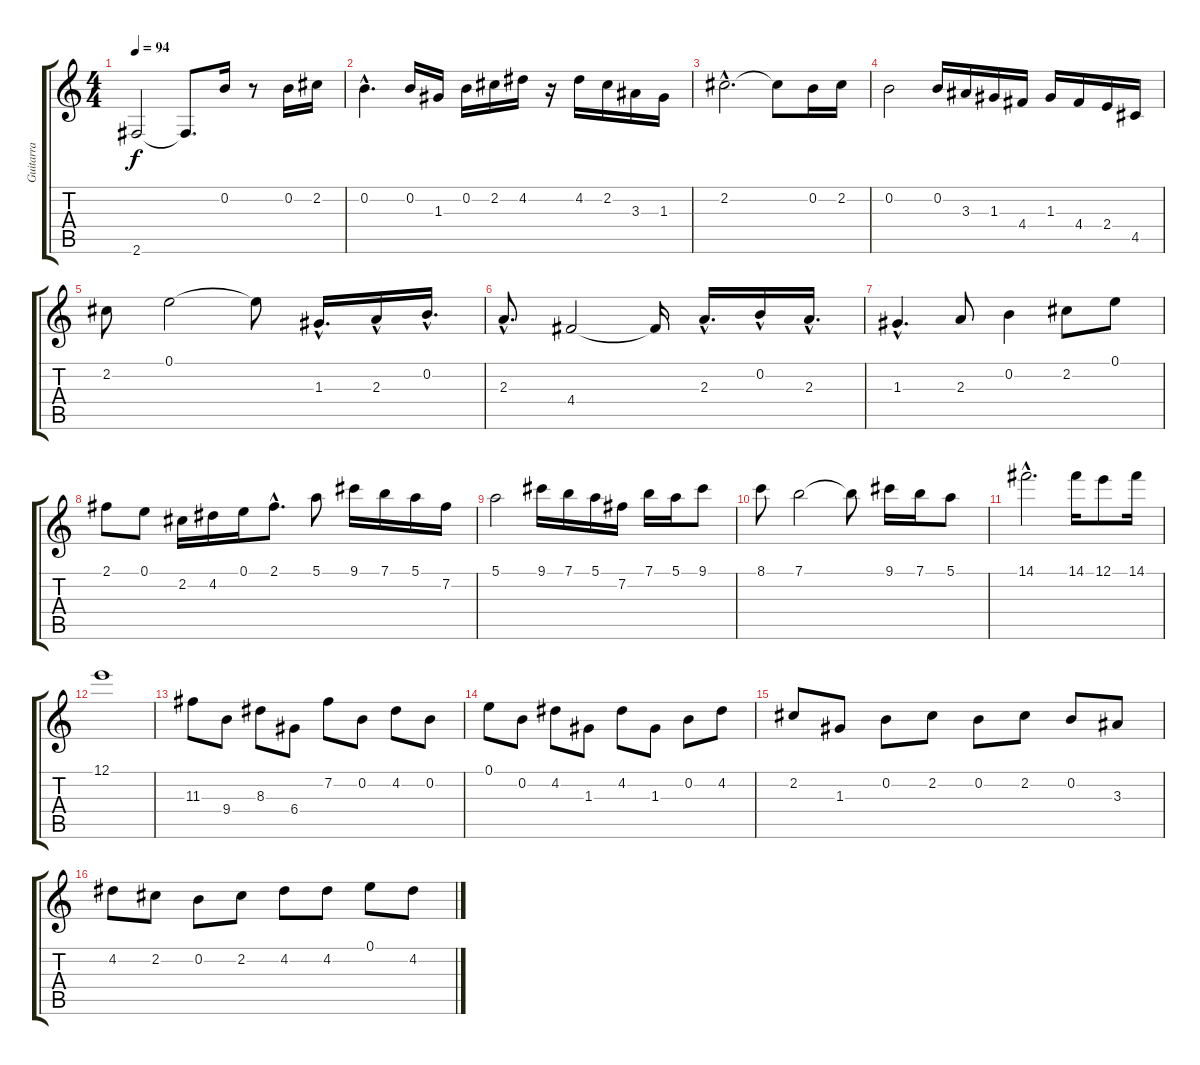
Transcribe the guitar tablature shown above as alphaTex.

\track ("Guitarra" "Guitarra") {instrument electricguitarjazz}
\staff {score tabs}
\tuning (E4 B3 G3 D3 A2 E2) {hide}
\ts (4 4)
\tempo 94
\clef g2
\ks c
2.6.2{dy f} 2.6{t}.8{d} 0.2.16 r.8 0.2.16 2.2.16 |
0.2{hac}.4{d} 0.2.16 1.3.16 0.2.16 2.2.16 4.2.16 r.16 4.2.16 2.2.16 3.3.16 1.3.16 |
2.2{hac}.2{d} 2.2{t}.8 0.2.16 2.2.16 |
0.2.2 0.2.16 3.3.16 1.3.16 4.4.16 1.3.16 4.4.16 2.4.16 4.5.16 |
2.2.8 0.1.2 0.1{t}.8 1.3{hac}.16{d} 2.3{hac}.16 0.2{hac}.16{d} |
2.3{hac}.8{d} 4.4.2 4.4{t}.16 2.3{hac}.16{d} 0.2{hac}.16 2.3{hac}.16{d} |
1.3{hac}.4{d} 2.3.8 0.2.4 2.2.8 0.1.8 |
2.1.8 0.1.8 2.2.16 4.2.16 0.1.16 2.1{hac}.8{d} 5.1.8 9.1.16 7.1.16 5.1.16 7.2.16 |
5.1.2 9.1.16 7.1.16 5.1.16 7.2.16 7.1.16 5.1.16 9.1.8 |
8.1.8 7.1.2 7.1{t}.8 9.1.16 7.1.16 5.1.8 |
14.1{hac}.2{d} 14.1.16 12.1.8 14.1.16 |
12.1.1 |
11.3.8 9.4.8 8.3.8 6.4.8 7.2.8 0.2.8 4.2.8 0.2.8 |
0.1.8 0.2.8 4.2.8 1.3.8 4.2.8 1.3.8 0.2.8 4.2.8 |
2.2.8 1.3.8 0.2.8 2.2.8 0.2.8 2.2.8 0.2.8 3.3.8 |
4.2.8 2.2.8 0.2.8 2.2.8 4.2.8 4.2.8 0.1.8 4.2.8
